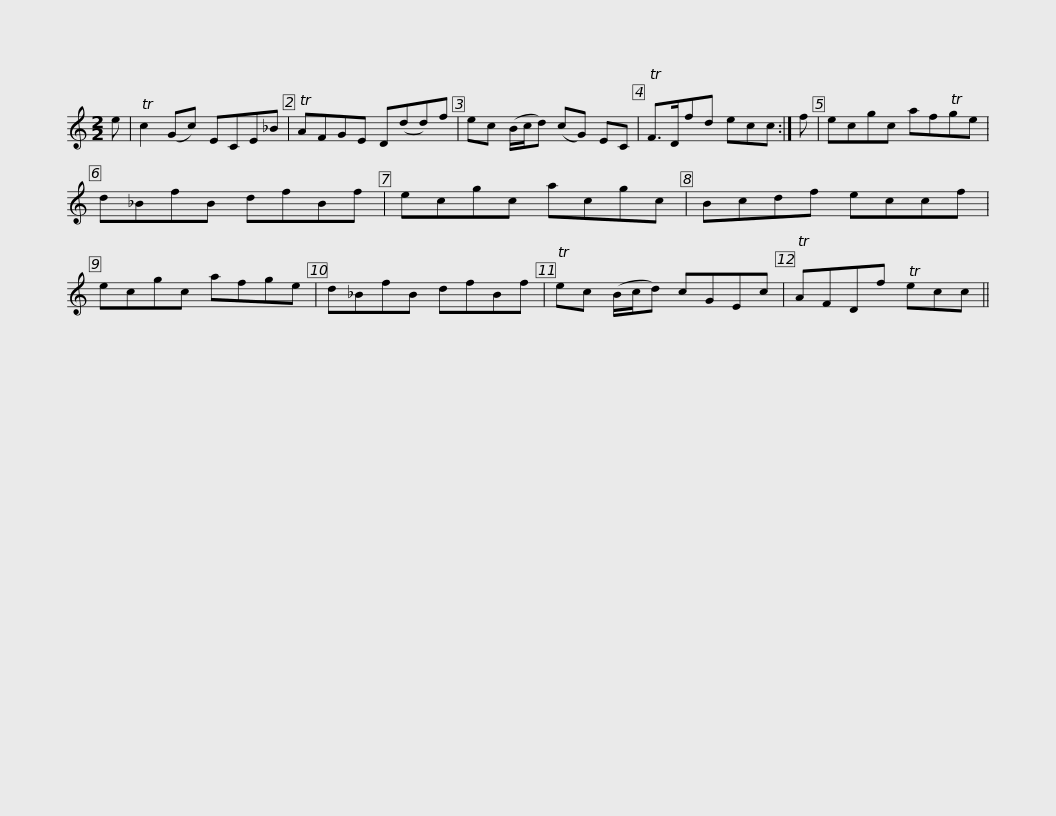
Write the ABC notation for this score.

X:1
L:1/8
M:2/2
I:linebreak $
K:C
V:1 treble
V:1
 e | Tc2 (Gc) ECE_B | TAFGE D(dd)f | ec (B/c/d) (cG) EC | TF>Dfd ecc :| %5
 f | ecgc afTge |$ d_BfB dfBf | ecgc acgc | Bcdf eccf | %10
 ecgc afge | d_BfB dfBf |$ Tec (B/c/d) cGEc | TAFDf Tecc || %14
